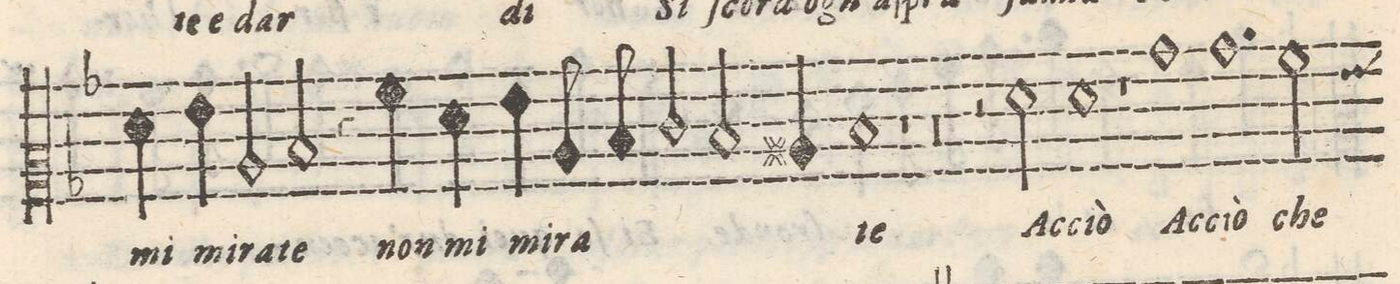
**kern	**text
*I"ALTO	*
*clefC2	*
*k[b-]	*
*met(C)	*
*M2/1	*
4fny\	mi
4g\	mi-
2c/	-ra-
2d/	-te
4r	.
4a\	non
=19-	=19-
4f\	mi
4g\	mi-
8c/	-ra-
8d/	.
2e/	.
2d/	.
4c#X/	.
=20-	=20-
1d	-te
1r	.
=21-	=21-
0r	.
=22-	=22-
2r	.
2f\	A-
1f	-cciò
=23-	=23-
1r	.
1b-	A-
=24-	=24-
1.b-	-cciò
2a\	che
*custos:g	*
=25-	=25-
*-	*-
